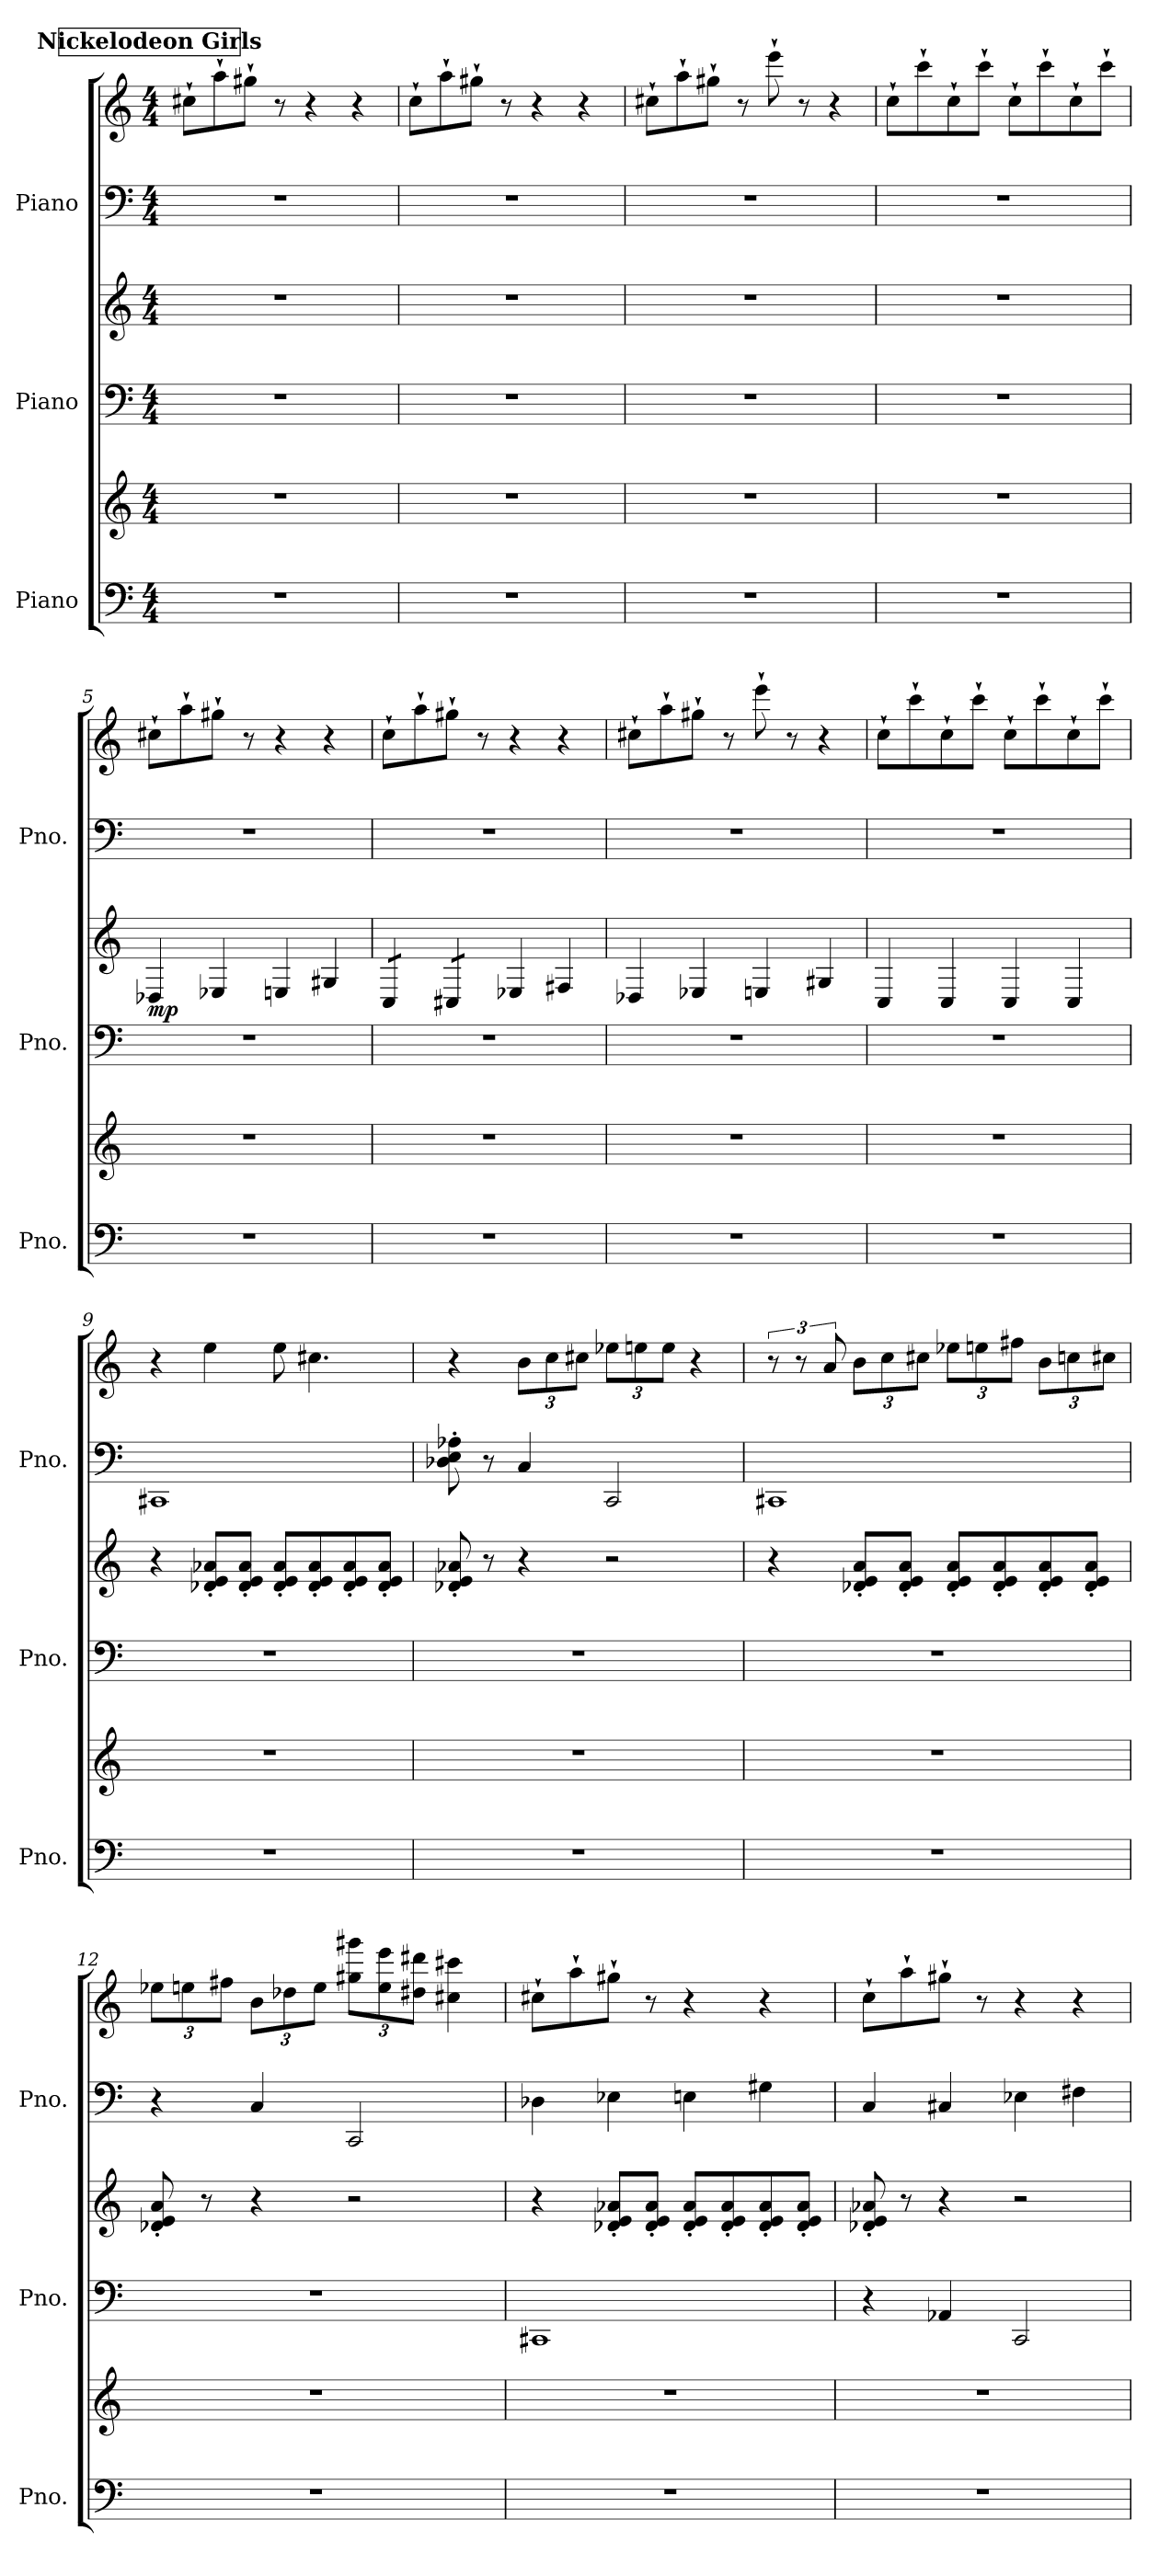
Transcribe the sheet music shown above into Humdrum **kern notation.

**kern	**kern	**kern	**kern	**dynam	**kern	**kern
*part3	*part3	*part2	*part2	*part2	*part1	*part1
*staff6	*staff5	*staff4	*staff3	*staff3/4	*staff2	*staff1
*I"Piano	*	*I"Piano	*	*	*I"Piano	*
*I'Pno.	*	*I'Pno.	*	*	*I'Pno.	*
*clefF4	*clefG2	*clefF4	*clefG2	*	*clefF4	*clefG2
*k[]	*k[]	*k[]	*k[]	*	*k[]	*k[]
*M4/4	*M4/4	*M4/4	*M4/4	*	*M4/4	*M4/4
*MM120	*MM120	*MM120	*MM120	*	*MM120	*MM120
!!LO:REH:place=s1:a:B:fs=14:t=Nickelodeon Girls
=1	=1	=1	=1	=1	=1	=1
1r	1r	1r	1r	.	1r	8cc#X`\L
.	.	.	.	.	.	8aa`\
.	.	.	.	.	.	8gg#X`\J
.	.	.	.	.	.	8r
.	.	.	.	.	.	4r
.	.	.	.	.	.	4r
=2	=2	=2	=2	=2	=2	=2
1r	1r	1r	1r	.	1r	8cc`\L
.	.	.	.	.	.	8aa`\
.	.	.	.	.	.	8gg#X`\J
.	.	.	.	.	.	8r
.	.	.	.	.	.	4r
.	.	.	.	.	.	4r
=3	=3	=3	=3	=3	=3	=3
1r	1r	1r	1r	.	1r	8cc#X`\L
.	.	.	.	.	.	8aa`\
.	.	.	.	.	.	8gg#X`\J
.	.	.	.	.	.	8r
.	.	.	.	.	.	8eee`\
.	.	.	.	.	.	8r
.	.	.	.	.	.	4r
=4	=4	=4	=4	=4	=4	=4
1r	1r	1r	1r	.	1r	8cc`\L
.	.	.	.	.	.	8ccc`\
.	.	.	.	.	.	8cc`\
.	.	.	.	.	.	8ccc`\J
.	.	.	.	.	.	8cc`\L
.	.	.	.	.	.	8ccc`\
.	.	.	.	.	.	8cc`\
.	.	.	.	.	.	8ccc`\J
=5	=5	=5	=5	=5	=5	=5
!	!	!	!	!LO:DY:b	!	!
1r	1r	1r	4D-X/	mp	1r	8cc#X`\L
.	.	.	.	.	.	8aa`\
.	.	.	4E-X/	.	.	8gg#X`\J
.	.	.	.	.	.	8r
.	.	.	4En/	.	.	4r
.	.	.	4G#X/	.	.	4r
!!LO:PB:g=z
=6	=6	=6	=6	=6	=6	=6
*	*	*	*tremolo	*	*	*
1r	1r	1r	8C/L	.	1r	8cc`\L
.	.	.	8C/J	.	.	8aa`\
.	.	.	8C#X/L	.	.	8gg#X`\J
.	.	.	8C#X/J	.	.	8r
*	*	*	*Xtremolo	*	*	*
.	.	.	4E-X/	.	.	4r
.	.	.	4F#X/	.	.	4r
=7	=7	=7	=7	=7	=7	=7
1r	1r	1r	4D-X/	.	1r	8cc#X`\L
.	.	.	.	.	.	8aa`\
.	.	.	4E-X/	.	.	8gg#X`\J
.	.	.	.	.	.	8r
.	.	.	4En/	.	.	8eee`\
.	.	.	.	.	.	8r
.	.	.	4G#X/	.	.	4r
=8	=8	=8	=8	=8	=8	=8
1r	1r	1r	4C/	.	1r	8cc`\L
.	.	.	.	.	.	8ccc`\
.	.	.	4C/	.	.	8cc`\
.	.	.	.	.	.	8ccc`\J
.	.	.	4C/	.	.	8cc`\L
.	.	.	.	.	.	8ccc`\
.	.	.	4C/	.	.	8cc`\
.	.	.	.	.	.	8ccc`\J
=9	=9	=9	=9	=9	=9	=9
1r	1r	1r	4r	.	1CC#X	4r
.	.	.	8d-X/' 8e/' 8a-X/'L	.	.	4ee\
.	.	.	8d-/' 8e/' 8a-/'J	.	.	.
.	.	.	8d-/' 8e/' 8a-/'L	.	.	8ee\
.	.	.	8d-/' 8e/' 8a-/'	.	.	4.cc#X\
.	.	.	8d-/' 8e/' 8a-/'	.	.	.
.	.	.	8d-/' 8e/' 8a-/'J	.	.	.
!!LO:LB:g=z
=10	=10	=10	=10	=10	=10	=10
1r	1r	1r	8d-X/' 8e/' 8a-X/'	.	8D-X\' 8E\' 8A-X\'	4r
.	.	.	8r	.	8r	.
*	*	*	*	*	*	*Xbrackettup
.	.	.	4r	.	4C/	12b\L
.	.	.	.	.	.	12cc\
.	.	.	.	.	.	12cc#X\J
.	.	.	2r	.	2CC/	12ee-X\L
.	.	.	.	.	.	12een\
.	.	.	.	.	.	12ee\J
.	.	.	.	.	.	4r
=11	=11	=11	=11	=11	=11	=11
*	*	*	*	*	*	*brackettup
1r	1r	1r	4r	.	1CC#X	12r
.	.	.	.	.	.	12r
.	.	.	.	.	.	12a/
*	*	*	*	*	*	*Xbrackettup
.	.	.	8d-X/' 8e/' 8a/'L	.	.	12b\L
.	.	.	.	.	.	12cc\
.	.	.	8d-/' 8e/' 8a/'J	.	.	.
.	.	.	.	.	.	12cc#X\J
.	.	.	8d-/' 8e/' 8a/'L	.	.	12ee-X\L
.	.	.	.	.	.	12een\
.	.	.	8d-/' 8e/' 8a/'	.	.	.
.	.	.	.	.	.	12ff#X\J
.	.	.	8d-/' 8e/' 8a/'	.	.	12b\L
.	.	.	.	.	.	12ccn\
.	.	.	8d-/' 8e/' 8a/'J	.	.	.
.	.	.	.	.	.	12cc#X\J
=12	=12	=12	=12	=12	=12	=12
1r	1r	1r	8d-X/' 8e/' 8a/'	.	4r	12ee-X\L
.	.	.	.	.	.	12een\
.	.	.	8r	.	.	.
.	.	.	.	.	.	12ff#X\J
.	.	.	4r	.	4C/	12b\L
.	.	.	.	.	.	12dd-X\
.	.	.	.	.	.	12ee\J
.	.	.	2r	.	2CC/	12gg#X\ 12ggg#X\L
.	.	.	.	.	.	12ee\ 12eee\
.	.	.	.	.	.	12dd#X\ 12ddd#X\J
.	.	.	.	.	.	4cc#X\ 4ccc#X\
!!LO:PB:g=z
=13	=13	=13	=13	=13	=13	=13
1r	1r	1CC#X	4r	.	4D-X\	8cc#X`\L
.	.	.	.	.	.	8aa`\
.	.	.	8d-X/' 8e/' 8a-X/'L	.	4E-X\	8gg#X`\J
.	.	.	8d-/' 8e/' 8a-/'J	.	.	8r
.	.	.	8d-/' 8e/' 8a-/'L	.	4En\	4r
.	.	.	8d-/' 8e/' 8a-/'	.	.	.
.	.	.	8d-/' 8e/' 8a-/'	.	4G#X\	4r
.	.	.	8d-/' 8e/' 8a-/'J	.	.	.
=14	=14	=14	=14	=14	=14	=14
1r	1r	4r	8d-X/' 8e/' 8a-X/'	.	4C/	8cc`\L
.	.	.	8r	.	.	8aa`\
.	.	4AA-X/	4r	.	4C#X/	8gg#X`\J
.	.	.	.	.	.	8r
.	.	2CC/	2r	.	4E-X\	4r
.	.	.	.	.	4F#X\	4r
=	=	=	=	=	=	=
*-	*-	*-	*-	*-	*-	*-
